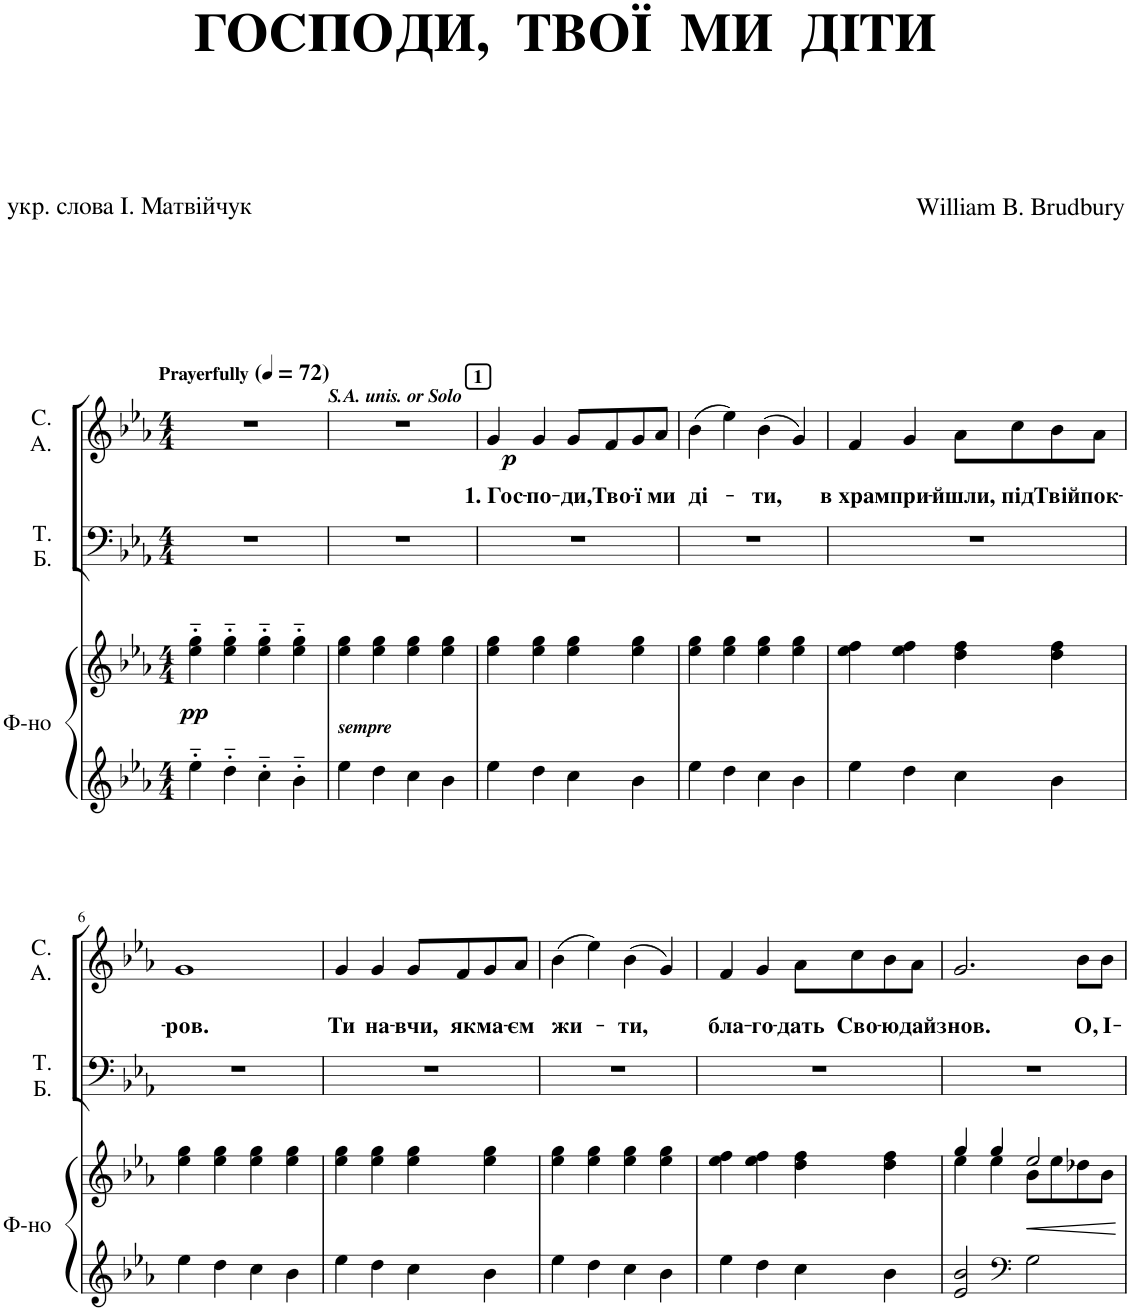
**kern	**kern	**dynam	**kern	**kern	**text	**text	**dynam
*part3	*part3	*part3	*part2	*part1	*part1	*part1	*part1
*staff4	*staff3	*staff3/4	*staff2	*staff1	*staff1	*staff1	*staff1
*I"Ф-но	*	*	*I"Т. Б.	*I"С. А.	*	*	*
*clefG2	*clefG2	*	*clefF4	*clefG2	*	*	*
*k[b-e-a-]	*k[b-e-a-]	*	*k[b-e-a-]	*k[b-e-a-]	*	*	*
*M4/4	*M4/4	*	*M4/4	*M4/4	*	*	*
*MM72	*MM72	*	*MM72	*MM72	*	*	*
=1	=1	=1	=1	=1	=1	=1	=1
!	!	!	!	!LO:TX:a:B:t=Prayerfully	!	!	!
!	!	!LO:DY:b	!	!	!	!	!
4ee-'~\	4ee-\'~ 4gg\'~	pp	1r	1r	.	.	.
4dd'~\	4ee-\'~ 4gg\'~	.	.	.	.	.	.
4cc'~\	4ee-\'~ 4gg\'~	.	.	.	.	.	.
4b-'~\	4ee-\'~ 4gg\'~	.	.	.	.	.	.
=2	=2	=2	=2	=2	=2	=2	=2
!	!	!	!	!LO:TX:a:Bi:t=S.A. unis. or Solo	!	!	!
!LO:TX:a:Bi:t=sempre	!	!	!	!	!	!	!
4ee-\	4ee-\ 4gg\	.	1r	1r	.	.	.
4dd\	4ee-\ 4gg\	.	.	.	.	.	.
4cc\	4ee-\ 4gg\	.	.	.	.	.	.
4b-\	4ee-\ 4gg\	.	.	.	.	.	.
!!LO:REH:place=s1:a:B:cj:t=1
=3	=3	=3	=3	=3	=3	=3	=3
!	!	!	!	!	!	!LO:LY:b	!LO:DY:b
4ee-\	4ee-\ 4gg\	.	1r	4g/	.	1. Гос-	p
!	!	!	!	!	!	!LO:LY:b	!
4dd\	4ee-\ 4gg\	.	.	4g/	.	-по-	.
!	!	!	!	!	!	!LO:LY:b	!
4cc\	4ee-\ 4gg\	.	.	8g/L	.	-ди,	.
!	!	!	!	!	!	!LO:LY:b	!
.	.	.	.	8f/	.	Тво-	.
!	!	!	!	!	!	!LO:LY:b	!
4b-\	4ee-\ 4gg\	.	.	8g/	.	-ї	.
!	!	!	!	!	!	!LO:LY:b	!
.	.	.	.	8a-/J	.	ми	.
=4	=4	=4	=4	=4	=4	=4	=4
!	!	!	!	!	!	!LO:LY:b	!
4ee-\	4ee-\ 4gg\	.	1r	(4b-\	.	ді-	.
4dd\	4ee-\ 4gg\	.	.	4ee-\)	.	.	.
!	!	!	!	!	!	!LO:LY:b	!
4cc\	4ee-\ 4gg\	.	.	(4b-\	.	-ти,	.
4b-\	4ee-\ 4gg\	.	.	4g/)	.	.	.
=5	=5	=5	=5	=5	=5	=5	=5
!	!	!	!	!	!	!LO:LY:b	!
4ee-\	4ee-\ 4ff\	.	1r	4f/	.	в храм	.
!	!	!	!	!	!	!LO:LY:b	!
4dd\	4ee-\ 4ff\	.	.	4g/	.	при-	.
!	!	!	!	!	!	!LO:LY:b	!
4cc\	4dd\ 4ff\	.	.	8a-\L	.	-йшли,	.
!	!	!	!	!	!	!LO:LY:b	!
.	.	.	.	8cc\	.	під	.
!	!	!	!	!	!	!LO:LY:b	!
4b-\	4dd\ 4ff\	.	.	8b-\	.	Твій	.
!	!	!	!	!	!	!LO:LY:b	!
.	.	.	.	8a-\J	.	пок-	.
!!LO:LB:g=z
=6	=6	=6	=6	=6	=6	=6	=6
!	!	!	!	!	!	!LO:LY:b	!
4ee-\	4ee-\ 4gg\	.	1r	1g	.	-ров.	.
4dd\	4ee-\ 4gg\	.	.	.	.	.	.
4cc\	4ee-\ 4gg\	.	.	.	.	.	.
4b-\	4ee-\ 4gg\	.	.	.	.	.	.
=7	=7	=7	=7	=7	=7	=7	=7
!	!	!	!	!	!	!LO:LY:b	!
4ee-\	4ee-\ 4gg\	.	1r	4g/	.	Ти	.
!	!	!	!	!	!	!LO:LY:b	!
4dd\	4ee-\ 4gg\	.	.	4g/	.	на-	.
!	!	!	!	!	!	!LO:LY:b	!
4cc\	4ee-\ 4gg\	.	.	8g/L	.	-вчи,	.
!	!	!	!	!	!	!LO:LY:b	!
.	.	.	.	8f/	.	як	.
!	!	!	!	!	!	!LO:LY:b	!
4b-\	4ee-\ 4gg\	.	.	8g/	.	ма-	.
!	!	!	!	!	!	!LO:LY:b	!
.	.	.	.	8a-/J	.	-єм	.
=8	=8	=8	=8	=8	=8	=8	=8
!	!	!	!	!	!	!LO:LY:b	!
4ee-\	4ee-\ 4gg\	.	1r	(4b-\	.	жи-	.
4dd\	4ee-\ 4gg\	.	.	4ee-\)	.	.	.
!	!	!	!	!	!	!LO:LY:b	!
4cc\	4ee-\ 4gg\	.	.	(4b-\	.	-ти,	.
4b-\	4ee-\ 4gg\	.	.	4g/)	.	.	.
=9	=9	=9	=9	=9	=9	=9	=9
!	!	!	!	!	!	!LO:LY:b	!
4ee-\	4ee-\ 4ff\	.	1r	4f/	.	бла-	.
!	!	!	!	!	!	!LO:LY:b	!
4dd\	4ee-\ 4ff\	.	.	4g/	.	-го-	.
!	!	!	!	!	!	!LO:LY:b	!
4cc\	4dd\ 4ff\	.	.	8a-\L	.	-дать	.
!	!	!	!	!	!	!LO:LY:b	!
.	.	.	.	8cc\	.	Сво-	.
!	!	!	!	!	!	!LO:LY:b	!
4b-\	4dd\ 4ff\	.	.	8b-\	.	-ю	.
!	!	!	!	!	!	!LO:LY:b	!
.	.	.	.	8a-\J	.	дай	.
=10	=10	=10	=10	=10	=10	=10	=10
*	*^	*	*	*	*	*	*
!	!	!	!	!	!	!	!LO:LY:b	!
2e-/ 2b-/	4gg/	4ee-\	.	1r	2.g/	.	знов.	.
.	4gg/	4ee-\	.	.	.	.	.	.
*clefF4	*	*	*	*	*	*	*	*
!	!	!	!LO:HP:b	!	!	!	!	!
2G\	2ee-/	8b-\L	<	.	.	.	.	.
.	.	8ee-\	.	.	.	.	.	.
!	!	!	!	!	!	!	!LO:LY:b	!
.	.	8dd-X\	.	.	8b-\L	.	О,	.
!	!	!	!	!	!	!	!LO:LY:b	!
.	.	8b-\J	.	.	8b-\J	.	І-	.
*	*v	*v	*	*	*	*	*	*
.	.	[	.	.	.	.	.
=	=	=	=	=	=	=	=
*-	*-	*-	*-	*-	*-	*-	*-
